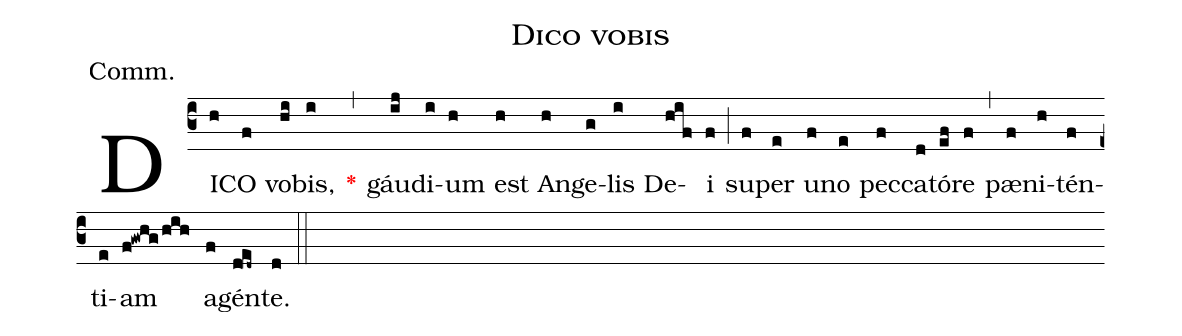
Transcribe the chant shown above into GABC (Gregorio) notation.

name:Dico vobis;
annotation:Comm.;
mode:V.;
office-part:Communion;
%%
(c3) DI(h)CO(f) vo(hi)bis,(i) <v>\red{*}</v>(,) gáu(ij)di(i)um(h) est(h) An(h)ge(g)lis(i) De(hif)i(f) (;) su(f)per(e) u(f)no(e) pec(f)ca(d)tó(ef)re(f) (,) pæ(f)ni(h)tén(f)ti(e)am(f!gwhg/hih) a(f)gén(d!ed~)te.(d) (::)
